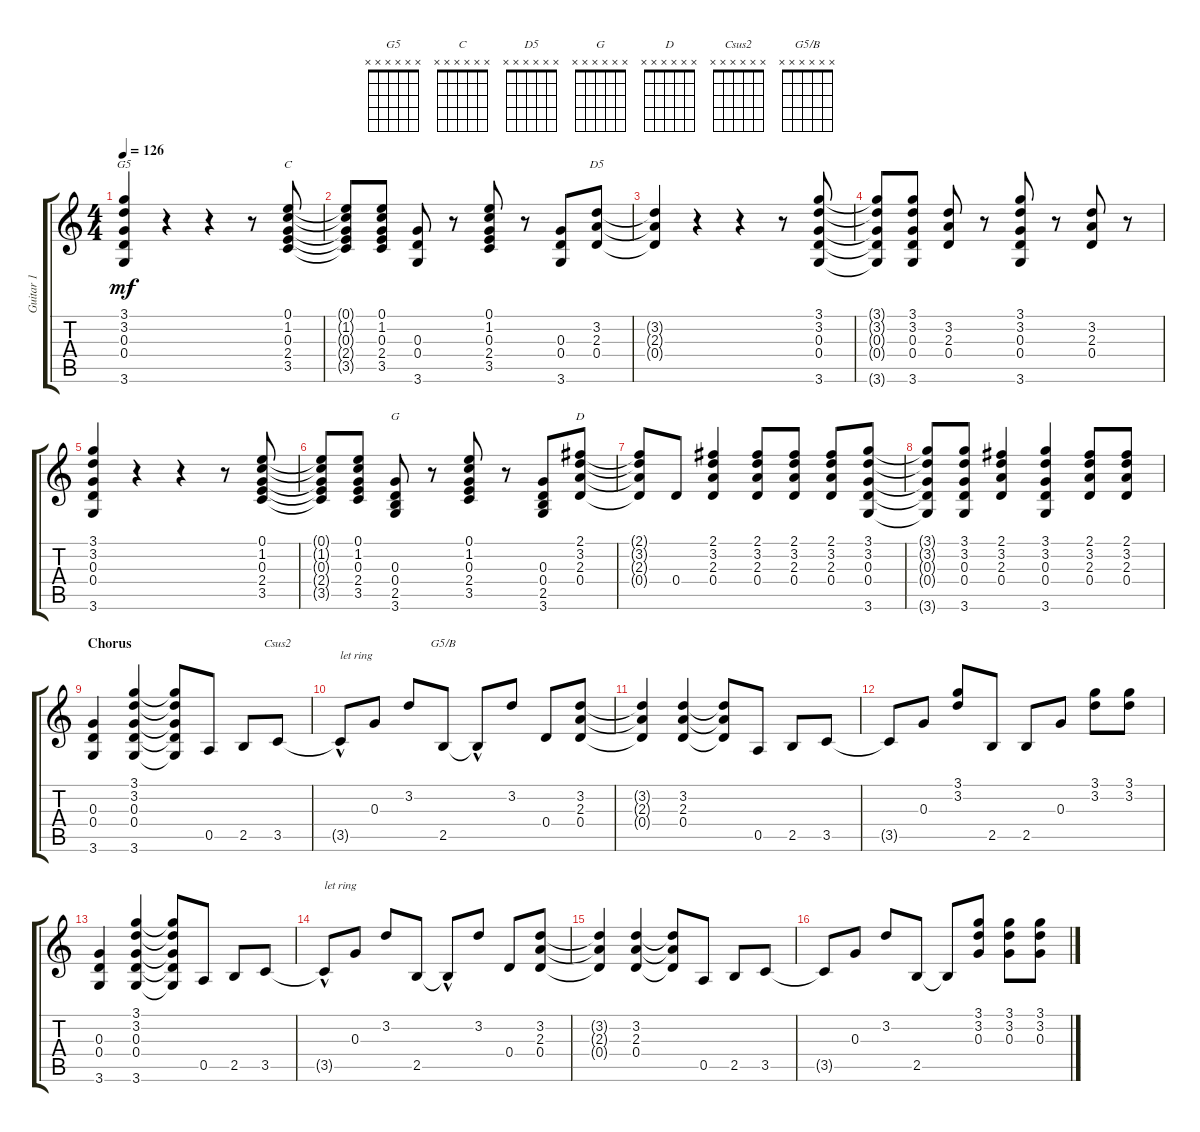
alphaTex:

\track ("Guitar 1" "Guitar 1") {instrument overdrivenguitar}
\staff {score tabs}
\tuning (E4 B3 G3 D3 A2 E2) {hide}
\chord ("G5" x x x x x x) {firstfret 0}
\chord ("C" x x x x x x) {firstfret 0}
\chord ("D5" x x x x x x) {firstfret 0}
\chord ("G" x x x x x x) {firstfret 0}
\chord ("D" x x x x x x) {firstfret 0}
\chord ("Csus2" x x x x x x) {firstfret 0}
\chord ("G5/B" x x x x x x) {firstfret 0}
\ts (4 4)
\tempo 126
\clef g2
\ks c
(3.1 3.2 0.3 0.4 3.6).4{ch "G5" dy mf} r.4 r.4 r.8 (0.1 1.2 0.3 2.4 3.5).8{ch "C"} |
(0.1{t} 1.2{t} 0.3{t} 2.4{t} 3.5{t}).8 (0.1 1.2 0.3 2.4 3.5).8 (0.3 0.4 3.6).8 r.8 (0.1 1.2 0.3 2.4 3.5).8 r.8 (0.3 0.4 3.6).8 (3.2 2.3 0.4).8{ch "D5"} |
(3.2{t} 2.3{t} 0.4{t}).4 r.4 r.4 r.8 (3.1 3.2 0.3 0.4 3.6).8 |
(3.1{t} 3.2{t} 0.3{t} 0.4{t} 3.6{t}).8 (3.1 3.2 0.3 0.4 3.6).8 (3.2 2.3 0.4).8 r.8 (3.1 3.2 0.3 0.4 3.6).8 r.8 (3.2 2.3 0.4).8 r.8 |
(3.1 3.2 0.3 0.4 3.6).4 r.4 r.4 r.8 (0.1 1.2 0.3 2.4 3.5).8 |
(0.1{t} 1.2{t} 0.3{t} 2.4{t} 3.5{t}).8 (0.1 1.2 0.3 2.4 3.5).8 (0.3 0.4 2.5 3.6).8{ch "G"} r.8 (0.1 1.2 0.3 2.4 3.5).8 r.8 (0.3 0.4 2.5 3.6).8 (2.1 3.2 2.3 0.4).8{ch "D"} |
(2.1{t} 3.2{t} 2.3{t} 0.4{t}).8 0.4.8 (2.1 3.2 2.3 0.4).4 (2.1 3.2 2.3 0.4).8 (2.1 3.2 2.3 0.4).8 (2.1 3.2 2.3 0.4).8 (3.1 3.2 0.3 0.4 3.6).8 |
(3.1{t} 3.2{t} 0.3{t} 0.4{t} 3.6{t}).8 (3.1 3.2 0.3 0.4 3.6).8 (2.1 3.2 2.3 0.4).4 (3.1 3.2 0.3 0.4 3.6).4 (2.1 3.2 2.3 0.4).8 (2.1 3.2 2.3 0.4).8 |
\section ("" "Chorus")
(0.3 0.4 3.6).4 (3.1 3.2 0.3 0.4 3.6).4 (3.1{t} 3.2{t} 0.3{t} 0.4{t} 3.6{t}).8 0.5.8 2.5.8 3.5.8{ch "Csus2"} |
3.5{hac t}.8{txt "let ring"} 0.3.8 3.2.8 2.5.8{ch "G5/B"} 2.5{hac t}.8 3.2.8 0.4.8 (3.2 2.3 0.4).8 |
(3.2{t} 2.3{t} 0.4{t}).4 (3.2 2.3 0.4).4 (3.2{t} 2.3{t} 0.4{t}).8 0.5.8 2.5.8 3.5.8 |
3.5{t}.8 0.3.8 (3.1 3.2).8 2.5.8 2.5.8 0.3.8 (3.1 3.2).8 (3.1 3.2).8 |
(0.3 0.4 3.6).4 (3.1 3.2 0.3 0.4 3.6).4 (3.1{t} 3.2{t} 0.3{t} 0.4{t} 3.6{t}).8 0.5.8 2.5.8 3.5.8 |
3.5{hac t}.8{txt "let ring"} 0.3.8 3.2.8 2.5.8 2.5{hac t}.8 3.2.8 0.4.8 (3.2 2.3 0.4).8 |
(3.2{t} 2.3{t} 0.4{t}).4 (3.2 2.3 0.4).4 (3.2{t} 2.3{t} 0.4{t}).8 0.5.8 2.5.8 3.5.8 |
3.5{t}.8 0.3.8 3.2.8 2.5.8 2.5{t}.8 (3.1 3.2 0.3).8 (3.1 3.2 0.3).8 (3.1 3.2 0.3).8
